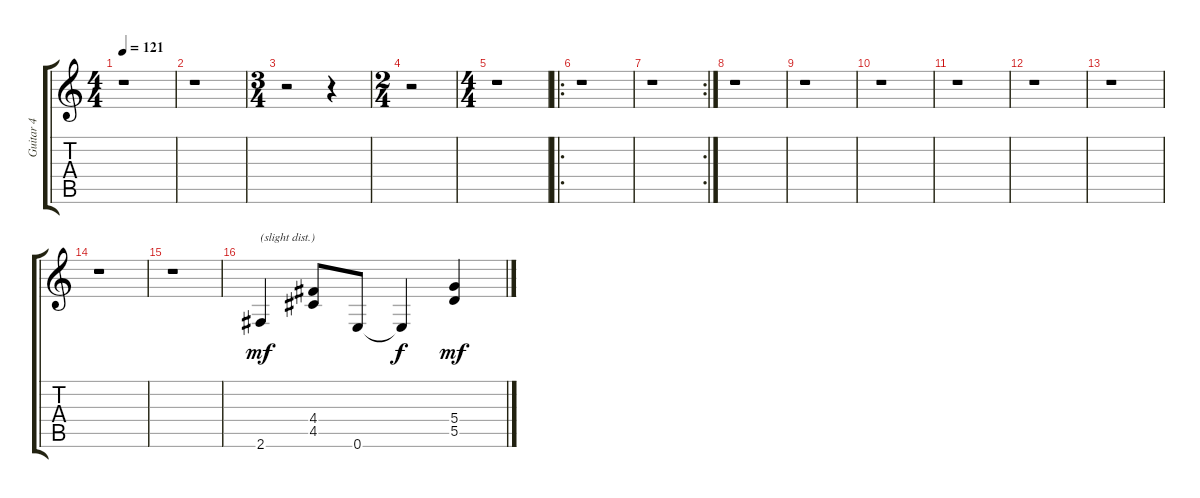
\track ("Guitar 4" "Guitar 4") {instrument electricguitarclean}
\staff {score tabs}
\tuning (E4 B3 G3 D3 A2 E2) {hide}
\ts (4 4)
\tempo 121
\clef g2
\ks c
r.1{dy mf} |
r.1 |
\ts (3 4)
r.2 r.4 |
\ts (2 4)
r.2 |
\ts (4 4)
r.1 |
\ro
r.1 |
\rc 2
r.1 |
r.1 |
r.1 |
r.1 |
r.1 |
r.1 |
r.1 |
r.1 |
r.1 |
2.6.4{txt "(slight dist.)"} (4.4 4.5).8 0.6.8 0.6{t}.4{dy f} (5.4 5.5).4{dy mf}
